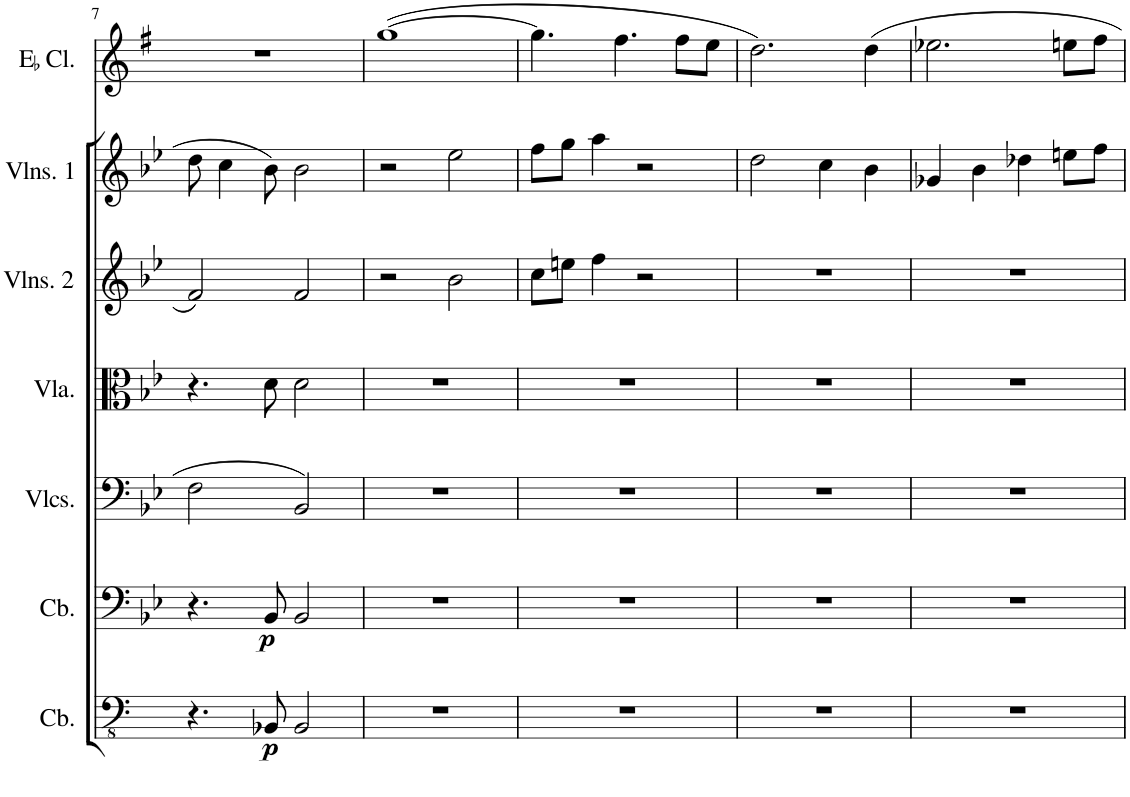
**kern	**dynam	**kern	**dynam	**kern	**kern	**kern	**kern	**kern
*part7	*part7	*part6	*part6	*part5	*part4	*part3	*part2	*part1
*staff7	*staff7	*staff6	*staff6	*staff5	*staff4	*staff3	*staff2	*staff1
*I"Contrabass	*	*I"Contrabass	*	*I"Violoncellos	*I"Viola	*I"Violins 2	*I"Violins 1	*I"E Clarinet
*I'Cb.	*	*I'Cb.	*	*I'Vlcs.	*I'Vla.	*I'Vlns. 2	*I'Vlns. 1	*
!!LO:PB:g=z
*clefFv4	*	*clefF4	*	*clefF4	*clefC3	*clefG2	*clefG2	*clefG2
*Trd7c12	*	*Trd7c12	*	*	*	*	*	*Trd-2c-3
*k[]	*	*k[b-e-]	*	*k[b-e-]	*k[b-e-]	*k[b-e-]	*k[b-e-]	*k[f#]
=7	=7	=7	=7	=7	=7	=7	=7	=7
4.r	.	4.r	.	2F\	4.r	2f/	8dd\	1r
.	.	.	.	.	.	.	4cc\	.
!	!LO:DY:b	!	!LO:DY:b	!	!	!	!	!
8BBB-X/	p	8BB-/	p	.	8d\	.	8b-\	.
2BBB-/	.	2BB-/	.	2BB-/	2d\	2f/	2b-\	.
=8	=8	=8	=8	=8	=8	=8	=8	=8
1r	.	1r	.	1r	1r	2r	2r	([1gg
.	.	.	.	.	.	2b-\	2ee-\	.
=9	=9	=9	=9	=9	=9	=9	=9	=9
1r	.	1r	.	1r	1r	8cc\L	8ff\L	4.gg\]
.	.	.	.	.	.	8een\J	8gg\J	.
.	.	.	.	.	.	4ff\	4aa\	.
.	.	.	.	.	.	.	.	4.ff#\
.	.	.	.	.	.	2r	2r	.
.	.	.	.	.	.	.	.	8ff#\L
.	.	.	.	.	.	.	.	8ee\J
=10	=10	=10	=10	=10	=10	=10	=10	=10
1r	.	1r	.	1r	1r	1r	2dd\	2.dd\)
.	.	.	.	.	.	.	4cc\	.
.	.	.	.	.	.	.	4b-\	4dd\
=11	=11	=11	=11	=11	=11	=11	=11	=11
1r	.	1r	.	1r	1r	1r	4g-X/	2.ee-X\
.	.	.	.	.	.	.	4b-\	.
.	.	.	.	.	.	.	4dd-X\	.
.	.	.	.	.	.	.	8een\L	8een\L
.	.	.	.	.	.	.	8ff\J	8ff#\J
=	=	=	=	=	=	=	=	=
*-	*-	*-	*-	*-	*-	*-	*-	*-
